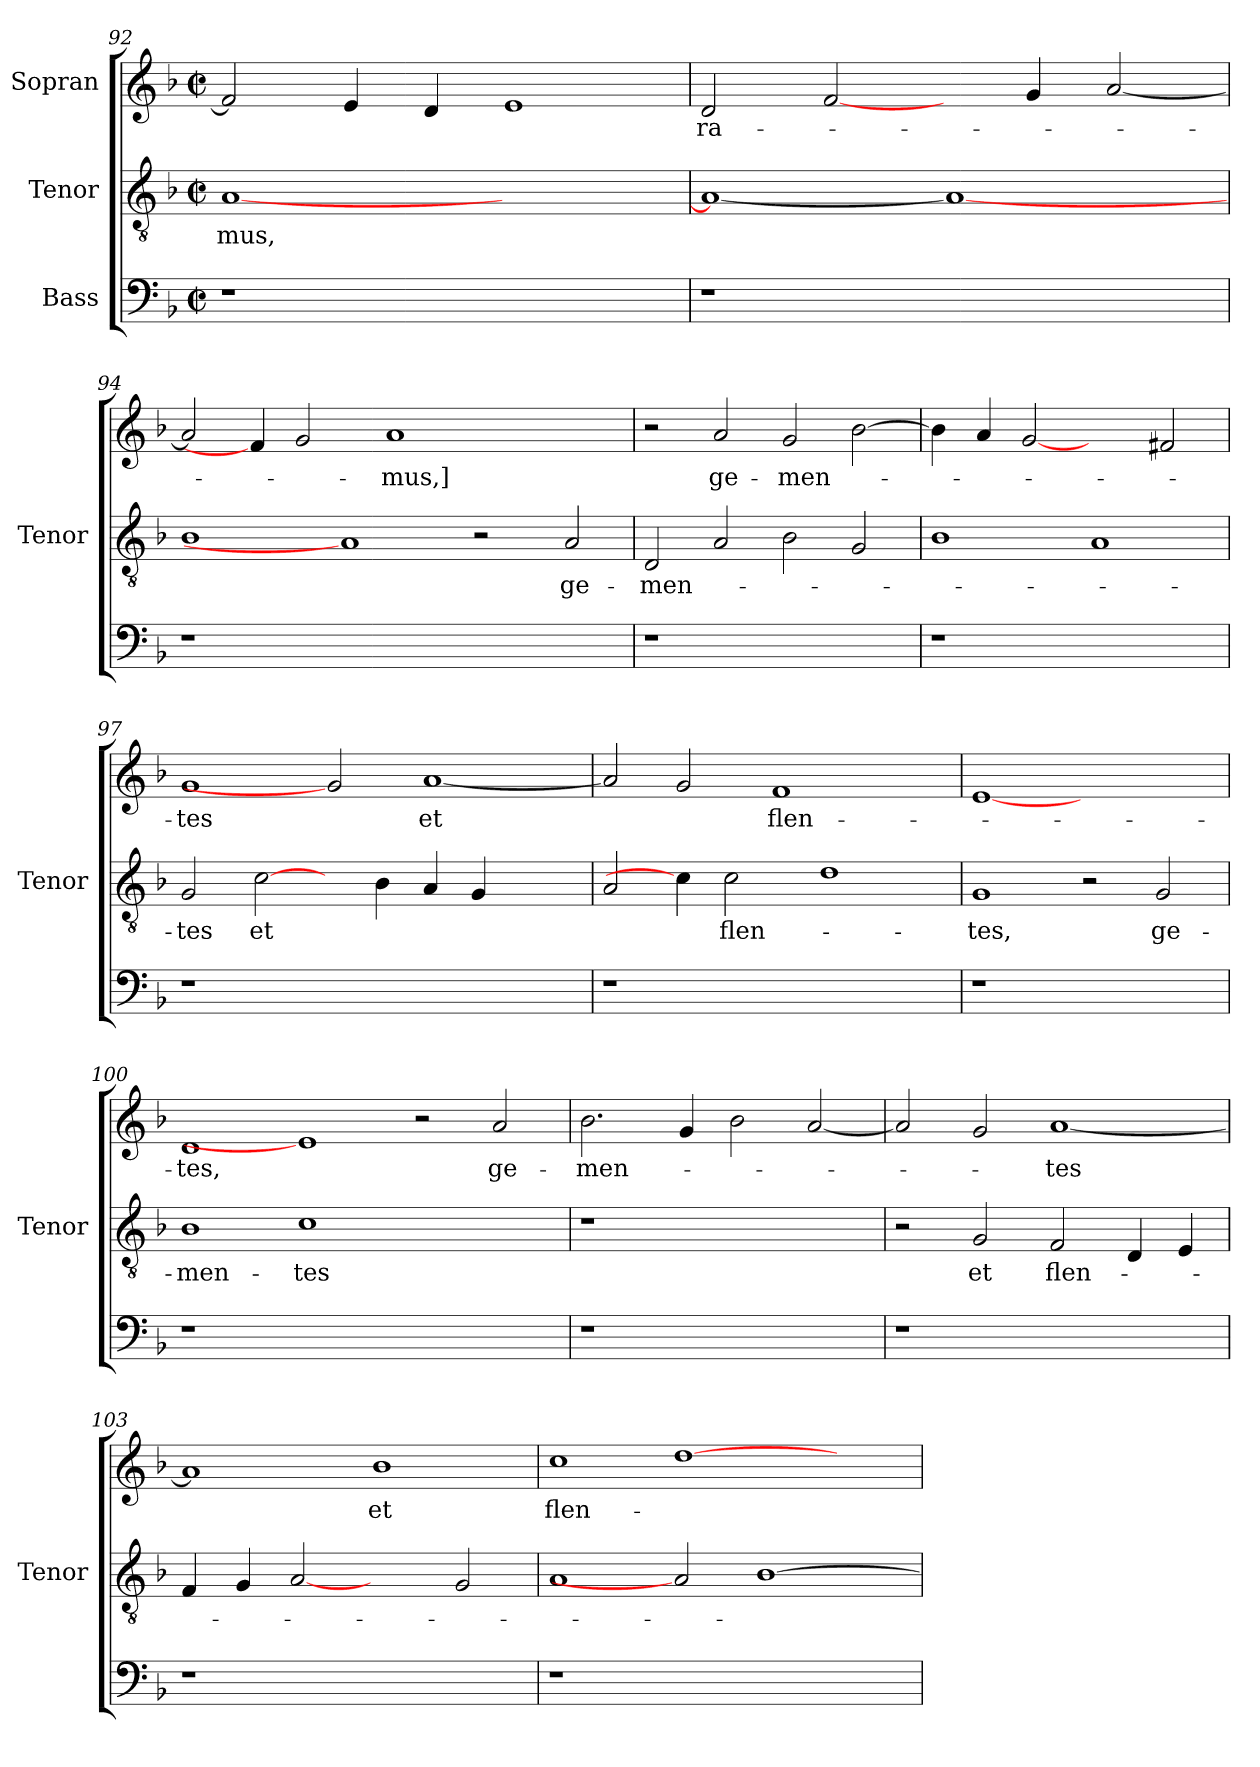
**kern	**kern	**text	**kern	**text
*part3	*part2	*part2	*part1	*part1
*staff3	*staff2	*staff2	*staff1	*staff1
*I"Bass	*I"Tenor	*	*I"Sopran	*
*	*I'Tenor	*	*	*
*clefF4	*clefGv2	*	*clefG2	*
*	*ITrd7c12	*	*	*
*k[b-]	*k[b-]	*	*k[b-]	*
*F:	*F:	*	*F:	*
*M2/2	*M2/2	*	*M2/2	*
*met(c|)	*met(c|)	*	*met(c|)	*
=92	=92	=92	=92	=92
!LO:N:vis=1	!	!	!	!
!	!	!LO:LY:b:color=#000000	!	!
1r	[<1AAi	-mus,	2fi/]	.
.	.	.	4ei/	.
.	.	.	4di/	.
1ryy	1ryy	.	1ei	.
=93	=93	=93	=93	=93
!LO:N:vis=1	!	!	!	!
!	!	!	!	!LO:LY:b:color=#000000
1r	1AAi_<	.	2di/	-ra-
.	.	.	[2fi/	.
1ryy	1AAi_	.	4ryy	.
.	.	.	4gi/	.
.	.	.	[<2ai/	.
=94	=94	=94	=94	=94
!LO:N:vis=1	!	!	!	!
1r	1BB-i	.	2ai/]	.
.	.	.	4fi/]	.
.	.	.	2gi/	.
0ryy	1AAi]	.	.	.
!	!	!	!	!LO:LY:b:color=#000000
.	.	.	1ai	-mus,]
.	2r	.	.	.
.	.	.	2.ryy	.
!	!	!LO:LY:b:color=#000000	!	!
.	2AAi/	ge-	.	.
=95	=95	=95	=95	=95
!LO:N:vis=1	!	!	!	!
!	!	!LO:LY:b:color=#000000	!	!
1r	2DDi/	-men-	2r	.
!	!	!	!	!LO:LY:b:color=#000000
.	2AAi/	.	2ai/	ge-
!	!	!	!	!LO:LY:b:color=#000000
1ryy	2BB-i\	.	2gi/	-men-
.	2GGi/	.	[>2b-i\	.
!!LO:LB:g=z
=96	=96	=96	=96	=96
!LO:N:vis=1	!	!	!	!
1r	1BB-i	.	4b-i\]	.
.	.	.	4ai/	.
.	.	.	[2gi	.
1ryy	1AAi	.	2ryy	.
.	.	.	2f#Xi/	.
=97	=97	=97	=97	=97
!LO:N:vis=1	!	!	!	!
!	!	!LO:LY:b:color=#000000	!	!
!	!	!	!	!LO:LY:b:color=#000000
1r	2GGi/	-tes	1gi	-tes
!	!	!LO:LY:b:color=#000000	!	!
.	[2Ci\	et	.	.
1.ryy	4ryy	.	2gi]	.
.	4BB-i\	.	.	.
!	!	!	!	!LO:LY:b:color=#000000
.	4AAi/	.	[<1ai	et
.	4GGi/	.	.	.
.	2ryy	.	.	.
=98	=98	=98	=98	=98
!LO:N:vis=1	!	!	!	!
1r	2AAi/	.	2ai/]	.
.	4Ci\]	.	2gi/	.
!	!	!LO:LY:b:color=#000000	!	!
.	2Ci\	flen-	.	.
!	!	!	!	!LO:LY:b:color=#000000
1ryy	.	.	1fi	flen-
.	1Di	.	.	.
4ryy	.	.	4ryy	.
=99	=99	=99	=99	=99
!LO:N:vis=1	!	!	!	!
!	!	!LO:LY:b:color=#000000	!	!
1r	1GGi	-tes,	[1ei	.
1ryy	2r	.	1ryy	.
!	!	!LO:LY:b:color=#000000	!	!
.	2GGi/	ge-	.	.
=100	=100	=100	=100	=100
!LO:N:vis=1	!	!	!	!
!	!	!LO:LY:b:color=#000000	!	!
!	!	!	!	!LO:LY:b:color=#000000
1r	1BB-i	-men-	1di	-tes,
!	!	!LO:LY:b:color=#000000	!	!
0ryy	1Ci	-tes	1ei]	.
.	1ryy	.	2r	.
!	!	!	!	!LO:LY:b:color=#000000
.	.	.	2ai/	ge-
=101	=101	=101	=101	=101
!LO:N:vis=1	!LO:N:vis=1	!	!	!
!	!	!	!	!LO:LY:b:color=#000000
1r	1r	.	2.b-i\	-men-
.	.	.	4gi/	.
1ryy	1ryy	.	2b-i\	.
.	.	.	[<2ai/	.
=102	=102	=102	=102	=102
!LO:N:vis=1	!	!	!	!
1r	2r	.	2ai/]	.
!	!	!LO:LY:b:color=#000000	!	!
.	2GGi/	et	2gi/	.
!	!	!LO:LY:b:color=#000000	!	!
!	!	!	!	!LO:LY:b:color=#000000
1ryy	2FFi/	flen-	[<1ai	-tes
.	4DDi/	.	.	.
.	4EEi/	.	.	.
=103	=103	=103	=103	=103
!LO:N:vis=1	!	!	!	!
1r	4FFi/	.	1ai]	.
.	4GGi/	.	.	.
.	[2AAi	.	.	.
!	!	!	!	!LO:LY:b:color=#000000
1ryy	2ryy	.	1b-i	et
.	2GGi/	.	.	.
!!LO:LB:g=z
=104	=104	=104	=104	=104
!LO:N:vis=1	!	!	!	!
!	!	!	!	!LO:LY:b:color=#000000
1r	1AAi	.	1cci	flen-
1.ryy	2AAi]	.	[>1ddi	.
.	[>1BB-i	.	.	.
.	.	.	2ryy	.
=	=	=	=	=
*-	*-	*-	*-	*-
